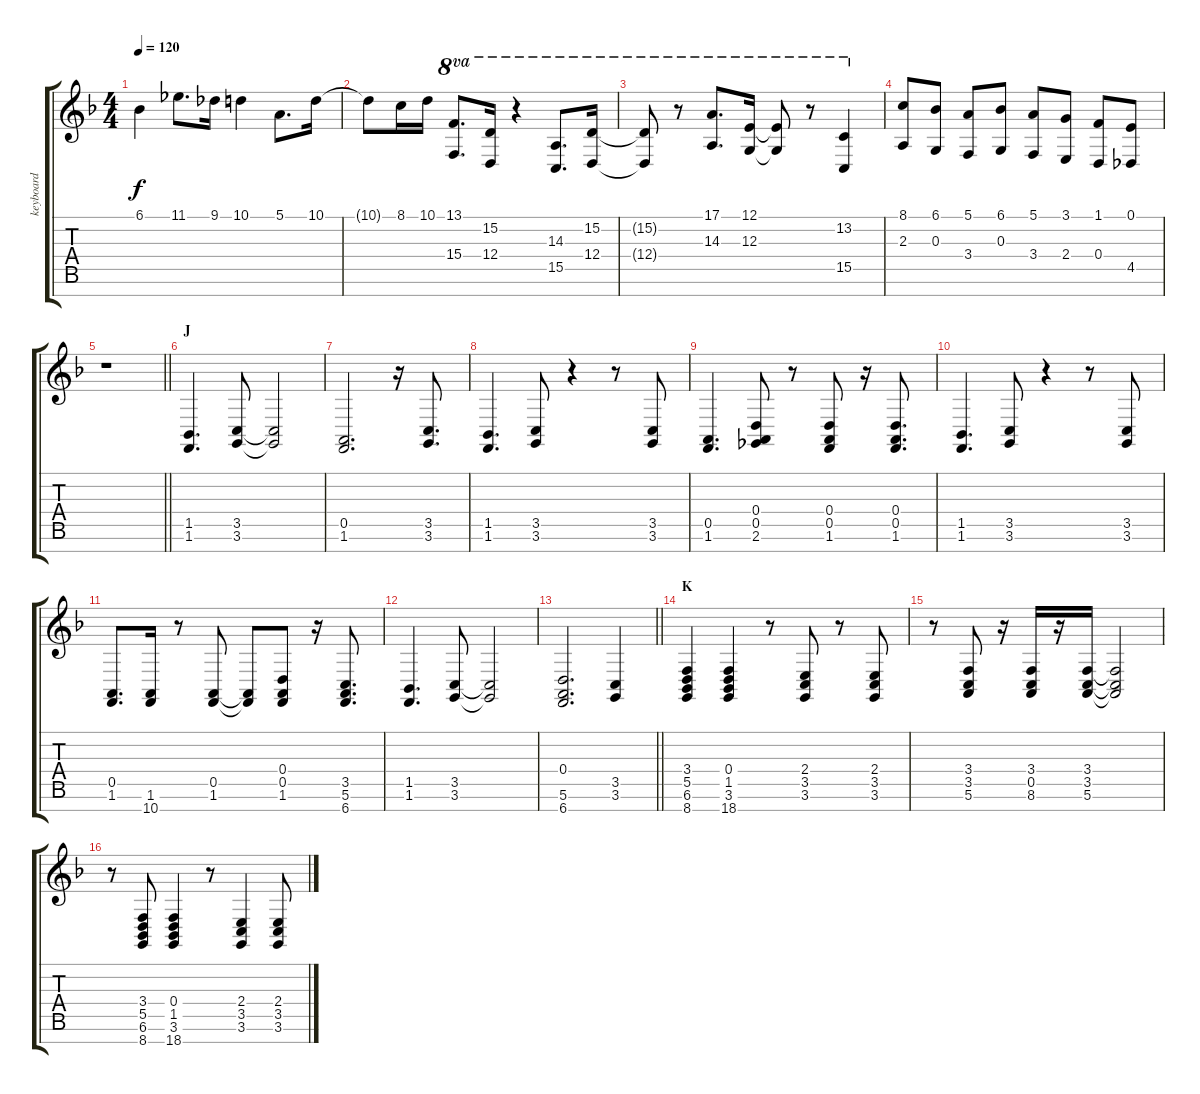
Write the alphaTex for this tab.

\track ("keyboard" "keyboard") {instrument electricgrandpiano}
\staff {score tabs}
\tuning (E4 B3 G3 D3 A2 E2 B1) {hide}
\ts (4 4)
\tempo 120
\clef g2
\ks f
6.1.4{dy f} 11.1.8{d} 9.1.16 10.1.4 5.1.8{d} 10.1.16 |
10.1{t}.8 8.1.16 10.1.16 (13.1 15.4).8{d ot 8va} (15.2 12.4).16{ot 8va} r.4{ot 8va} (14.3 15.5).8{d ot 8va} (15.2 12.4).16{ot 8va} |
(15.2{t} 12.4{t}).8{ot 8va} r.8{ot 8va} (17.1 14.3).8{d ot 8va} (12.1 12.3).16{ot 8va} (12.1{t} 12.3{t}).8{ot 8va} r.8{ot 8va} (13.2 15.5).4{ot 8va} |
(8.1 2.3).8 (6.1 0.3).8 (5.1 3.4).8 (6.1 0.3).8 (5.1 3.4).8 (3.1 2.4).8 (1.1 0.4).8 (0.1 4.5).8 |
\barLineRight lightlight
r.1 |
\section ("" "J")
(1.5 1.6).4{d} (3.5 3.6).8 (3.5{t} 3.6{t}).2 |
(0.5 1.6).2{d} r.16 (3.5 3.6).8{d} |
(1.5 1.6).4{d} (3.5 3.6).8 r.4 r.8 (3.5 3.6).8 |
(0.5 1.6).4{d} (0.4 0.5 2.6).8 r.8 (0.4 0.5 1.6).8 r.16 (0.4 0.5 1.6).8{d} |
(1.5 1.6).4{d} (3.5 3.6).8 r.4 r.8 (3.5 3.6).8 |
(0.5 1.6).8{d} (1.6 10.7).16 r.8 (0.5 1.6).8 (0.5{t} 1.6{t}).8 (0.4 0.5 1.6).8 r.16 (3.5 5.6 6.7).8{d} |
(1.5 1.6).4{d} (3.5 3.6).8 (3.5{t} 3.6{t}).2 |
\barLineRight lightlight
(0.4 5.6 6.7).2{d} (3.5 3.6).4 |
\section ("" "K")
(3.4 5.5 6.6 8.7).4 (0.4 1.5 3.6 18.7).4 r.8 (2.4 3.5 3.6).8 r.8 (2.4 3.5 3.6).8 |
r.8 (3.4 3.5 5.6).8 r.16 (3.4 0.5 8.6).16 r.16 (3.4 3.5 5.6).16 (3.4{t} 3.5{t} 5.6{t}).2 |
r.8 (3.4 5.5 6.6 8.7).8 (0.4 1.5 3.6 18.7).4 r.8 (2.4 3.5 3.6).4 (2.4 3.5 3.6).8
